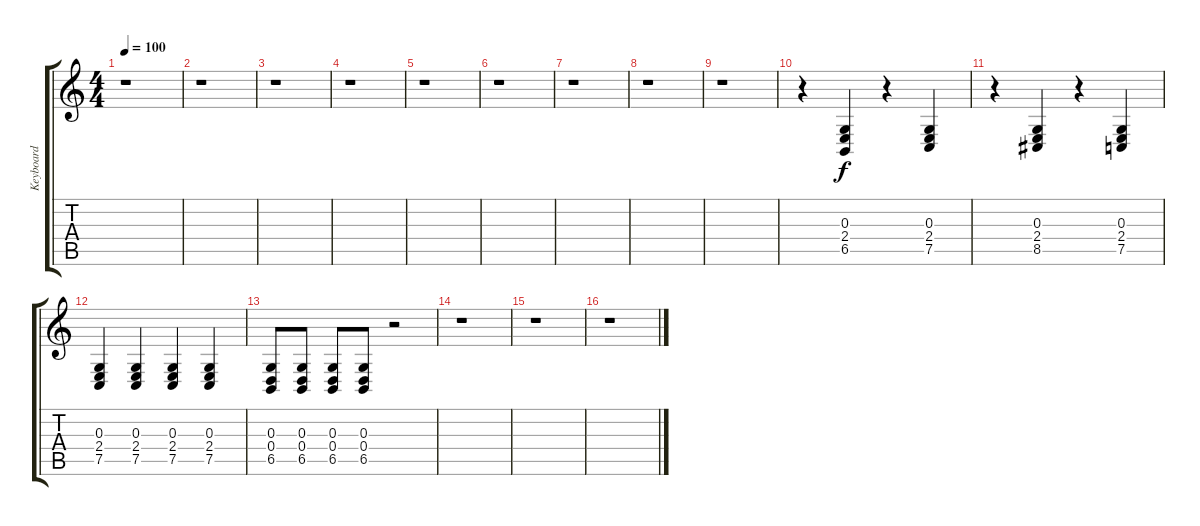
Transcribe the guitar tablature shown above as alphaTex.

\track ("Keyboard" "Keyboard") {instrument acousticgrandpiano}
\staff {score tabs}
\tuning (E4 B3 G3 D3 F2 C2) {hide}
\ts (4 4)
\tempo 100
\clef g2
\ks c
r.1{dy f} |
r.1 |
r.1 |
r.1 |
r.1 |
r.1 |
r.1 |
r.1 |
r.1 |
r.4 (0.3 2.4 6.5).4 r.4 (0.3 2.4 7.5).4 |
r.4 (0.3 2.4 8.5).4 r.4 (0.3 2.4 7.5).4 |
(0.3 2.4 7.5).4 (0.3 2.4 7.5).4 (0.3 2.4 7.5).4 (0.3 2.4 7.5).4 |
(0.3 0.4 6.5).8 (0.3 0.4 6.5).8 (0.3 0.4 6.5).8 (0.3 0.4 6.5).8 r.2 |
r.1 |
r.1 |
r.1
